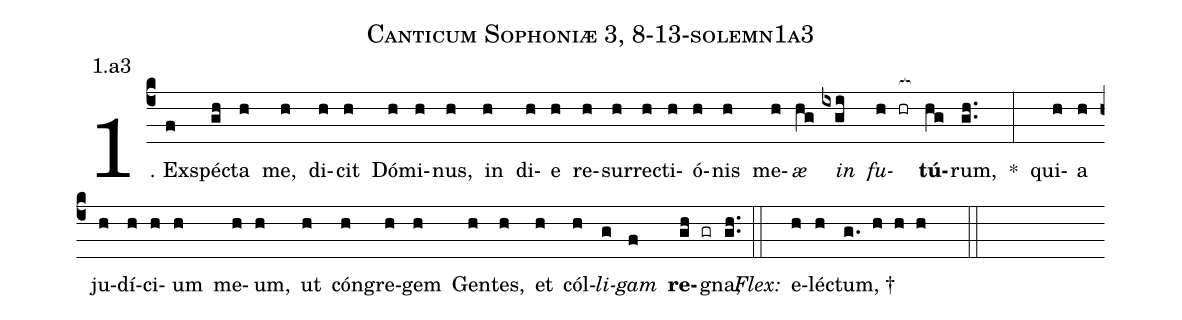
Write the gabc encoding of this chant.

name: Canticum Sophoniæ 3, 8-13-solemn1a3;
annotation: 1.a3;
%%
(c4)1. Ex(f)spéc(gh)ta(h) me,(h) di(h)cit(h) Dó(h)mi(h)nus,(h) in(h) di(h)e(h) re(h)sur(h)rec(h)ti(h)ó(h)nis(h) me(h)<i>æ</i>(hg) <i>in</i>(ixgi) <i>fu</i>(h hr[ocb:1{])<b>tú</b>(hg[ocb:0}])rum,(gh..) *(:) qui(h)a(h) ju(h)dí(h)ci(h)um(h) me(h)um,(h) ut(h) cón(h)gre(h)gem(h) Gen(h)tes,(h) et(h) cól(h)<i>li</i>(g)<i>gam</i>(f) <b>re</b>(gh gr)gna,(gh..) (::)
<i>Flex:</i>()  e(h)léc(h)tum, †(g. h h h  ::)
